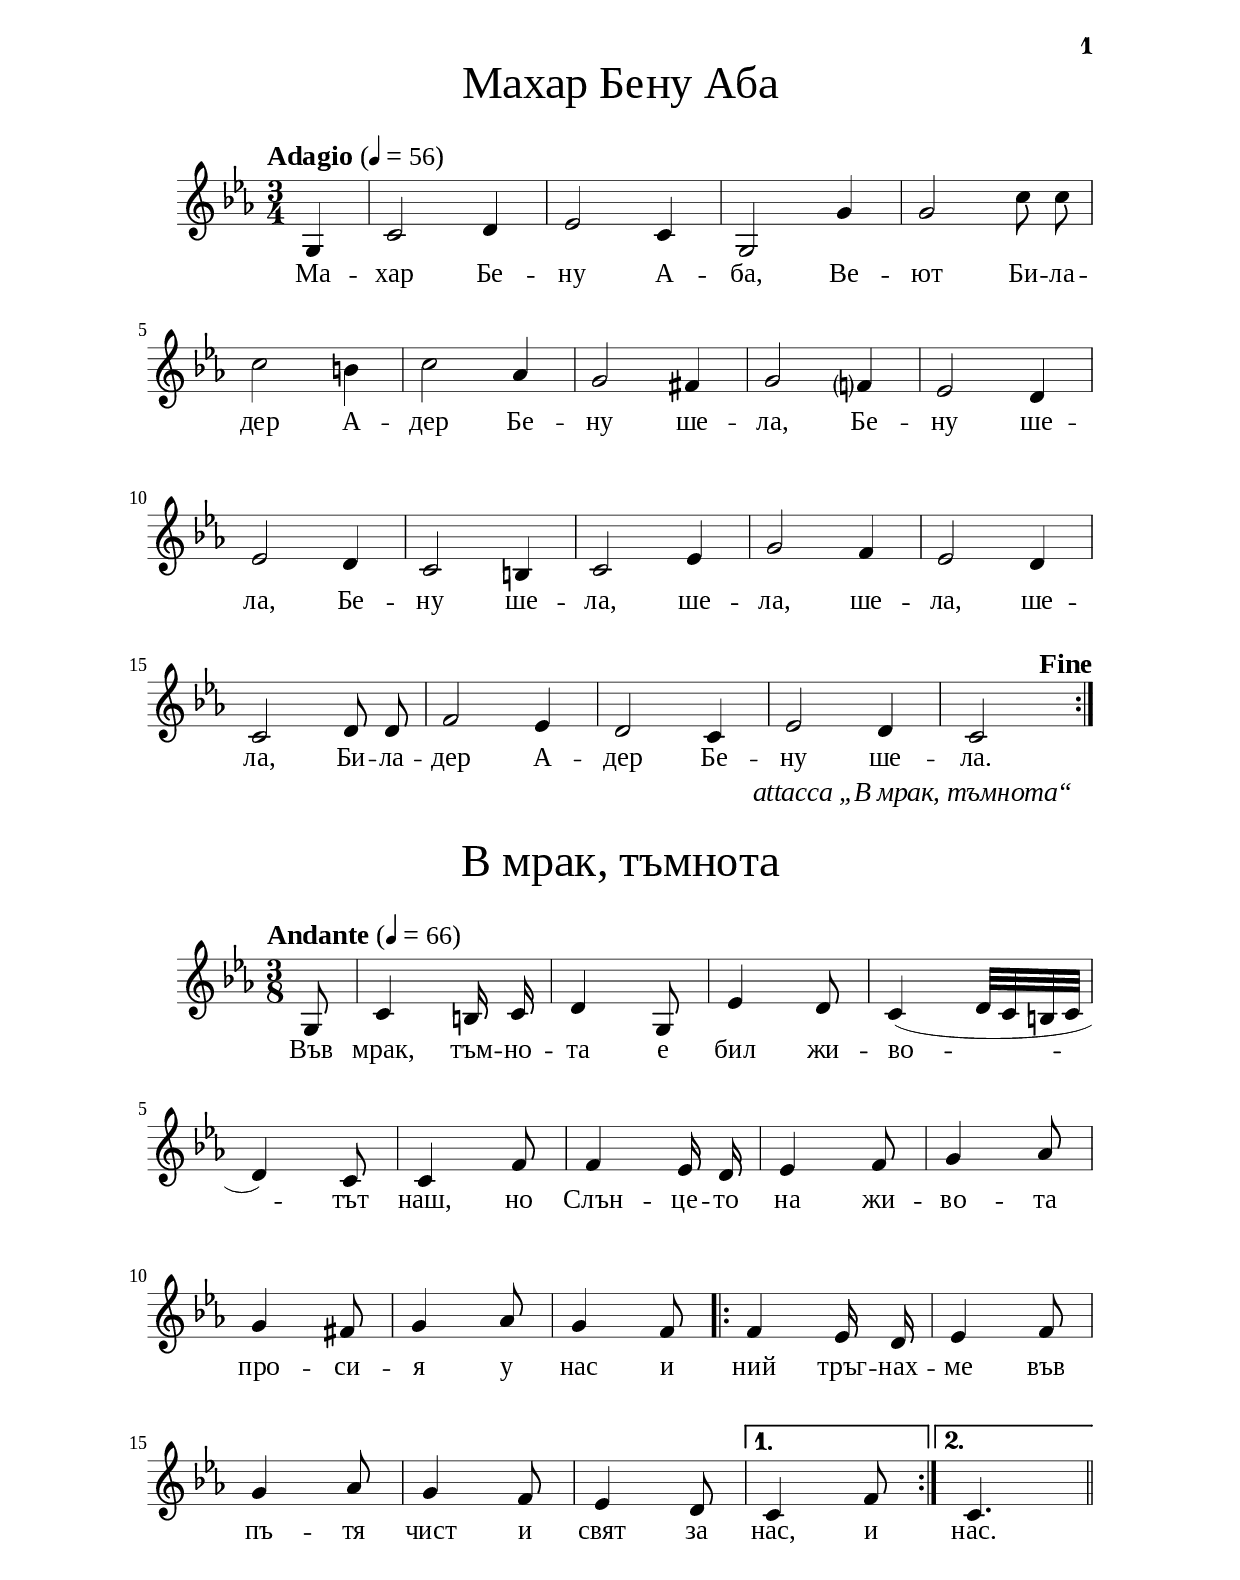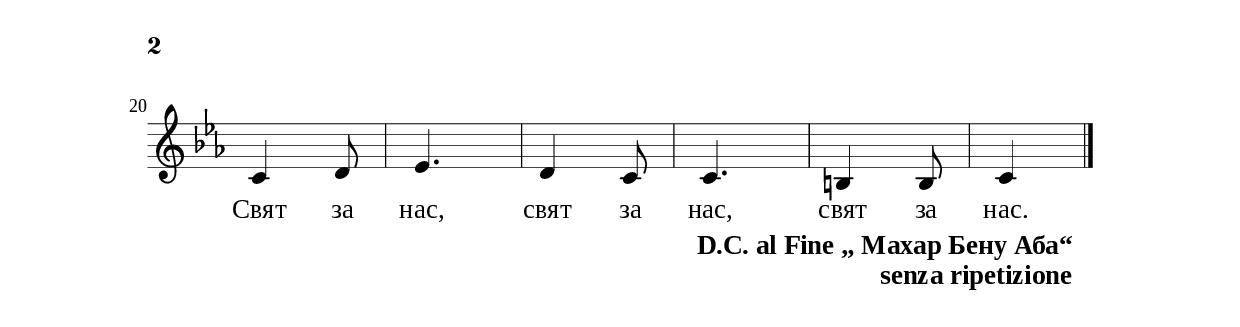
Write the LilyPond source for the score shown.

\version "2.24.4"

% include paper part and global functions
\include "include/globals.ily"

\bookpart {
  \label #'ref080
  \tocItem \markup "Махар Бену Аба"
   \include "include/bookpart-paper.ily"
  \score {
    \include "include/score-layout.ily"

    \new Voice \relative c' {
      \clef treble
      \key c \minor
      \time 3/4
      \tempoFunc "Adagio" 4 "56"

      \autoBeamOff

      \partial 4

      \repeat volta 2 {
        g4 | c2 d4 | es2 c 4 |  g2 g'4 | g2 c8 c8 | \break
        c2 b4 |  c2 as4 | g2 fis4 |g2 f?4 | es2 d4 | \break
        es2 d4 | c2 b4 | c2 es4 | g2 f4 | es2 d4 |  \break
        c2 d8 d | f2 es4 | d2 c4 | es2 d4 | \tempo "          Fine" c2
      }

    }

    \addlyrics {
      Ма -- хар Бе -- ну А -- ба, Ве -- ют
      Би -- ла -- дер А -- дер Бе -- ну ше -- ла,
      Бе -- ну ше -- ла, Бе -- ну ше -- ла,
      ше -- ла, ше -- ла, ше -- ла,
      Би -- ла -- дер А -- дер Бе -- ну ше -- ла.
    }

    \header {
      title = \titleFunc #'ref_desc_10 "Махар Бену Аба" "Mahar Benu Aba"
    }

    \midi{}

  } % score

  \markup \huge \italic \dc-one-nobold "attacca „В мрак, тъмнота“"

  \label #'ref080_1
  \tocItem \markup "В мрак, тъмнота"


  \score {
    \include "include/score-layout.ily"
    \new Voice \absolute {
      \clef treble
      \key c \minor
      \time 3/8
      \tempoFunc "Andante" 4 "66"

      \partial 8

      g8  | c'4 \autoBeamOff b16 c' | \autoBeamOn d'4 g8 | es'4 d'8 |  c'4 ( d'32 c' b c'  | \break

      d'4 ) c'8 | c'4 f'8 |  \autoBeamOff f'4 es'16 d' | es'4 f'8 | g'4 as'8 |\break

      g'4 fis'8 | g'4 as'8 | g'4 f'8 |   \repeat volta 2 {
        f'4 es'16 d' |  es'4 f'8 | \break

        g'4 as'8 | g'4 f'8 | es'4 d'8
      }  \alternative { { c'4 f'8 } {  c'4. } } \bar "||"  \break  |

      c'4 d'8 |  es'4. |  d'4 c'8 | c'4. | b4 b8 | c'4  \bar "|."
    }

    \addlyrics {
      Във мрак, тъм
      -- но -- та е бил жи -- во -- тът наш, но Слън
      -- це -- то на жи -- во -- та про -- си -- я у
      нас и ний тръг -- нах -- ме във пъ -- тя чист
      и свят за нас, и нас. Свят за нас, свят за
      нас, свят за нас.
    }

    \header {
      title = \titleFunc #'ref_desc_6 "В мрак, тъмнота" "V mrak, tămnota"
    }

    \midi{}

  }

  \markup \dc-two "D.C. al Fine „ Махар Бену Аба“" "senza ripetizione"


} % bookpart
